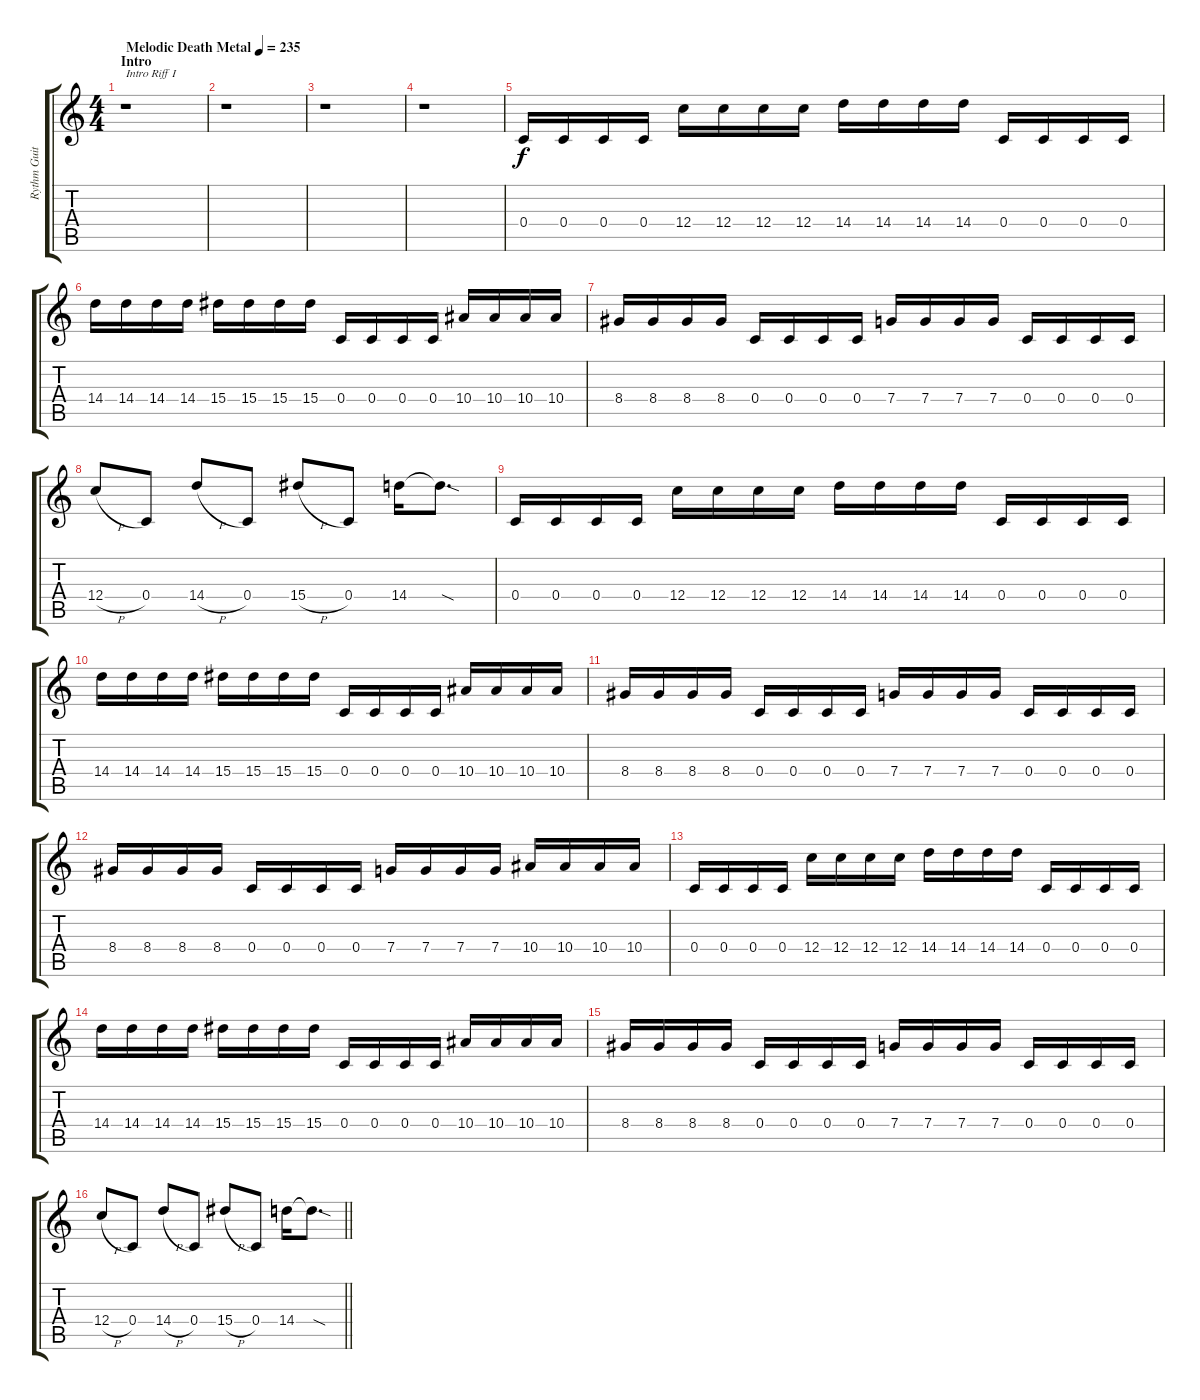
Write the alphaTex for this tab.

\track ("Rythm Guitar II" "Rythm Guit") {instrument overdrivenguitar}
\staff {score tabs}
\tuning (D4 A3 F3 C3 G2 C2) {hide}
\ts (4 4)
\section ("" "Intro")
\tempo (235 "Melodic Death Metal")
\clef g2
\ks c
r.1{txt "Intro Riff I" dy f instrument overdrivenguitar} |
r.1 |
r.1 |
r.1 |
0.4.16{volume 13 balance 14 instrument overdrivenguitar} 0.4.16 0.4.16 0.4.16 12.4.16 12.4.16 12.4.16 12.4.16 14.4.16 14.4.16 14.4.16 14.4.16 0.4.16 0.4.16 0.4.16 0.4.16 |
14.4.16 14.4.16 14.4.16 14.4.16 15.4.16 15.4.16 15.4.16 15.4.16 0.4.16 0.4.16 0.4.16 0.4.16 10.4.16 10.4.16 10.4.16 10.4.16 |
8.4.16 8.4.16 8.4.16 8.4.16 0.4.16 0.4.16 0.4.16 0.4.16 7.4.16 7.4.16 7.4.16 7.4.16 0.4.16 0.4.16 0.4.16 0.4.16 |
12.4{h}.8 0.4.8 14.4{h}.8 0.4.8 15.4{h}.8 0.4.8 14.4.16 14.4{sod t}.8{d} |
0.4.16 0.4.16 0.4.16 0.4.16 12.4.16 12.4.16 12.4.16 12.4.16 14.4.16 14.4.16 14.4.16 14.4.16 0.4.16 0.4.16 0.4.16 0.4.16 |
14.4.16 14.4.16 14.4.16 14.4.16 15.4.16 15.4.16 15.4.16 15.4.16 0.4.16 0.4.16 0.4.16 0.4.16 10.4.16 10.4.16 10.4.16 10.4.16 |
8.4.16 8.4.16 8.4.16 8.4.16 0.4.16 0.4.16 0.4.16 0.4.16 7.4.16 7.4.16 7.4.16 7.4.16 0.4.16 0.4.16 0.4.16 0.4.16 |
8.4.16 8.4.16 8.4.16 8.4.16 0.4.16 0.4.16 0.4.16 0.4.16 7.4.16 7.4.16 7.4.16 7.4.16 10.4.16 10.4.16 10.4.16 10.4.16 |
0.4.16 0.4.16 0.4.16 0.4.16 12.4.16 12.4.16 12.4.16 12.4.16 14.4.16 14.4.16 14.4.16 14.4.16 0.4.16 0.4.16 0.4.16 0.4.16 |
14.4.16 14.4.16 14.4.16 14.4.16 15.4.16 15.4.16 15.4.16 15.4.16 0.4.16 0.4.16 0.4.16 0.4.16 10.4.16 10.4.16 10.4.16 10.4.16 |
8.4.16 8.4.16 8.4.16 8.4.16 0.4.16 0.4.16 0.4.16 0.4.16 7.4.16 7.4.16 7.4.16 7.4.16 0.4.16 0.4.16 0.4.16 0.4.16 |
\barLineRight lightlight
12.4{h}.8 0.4.8 14.4{h}.8 0.4.8 15.4{h}.8 0.4.8 14.4.16 14.4{sod t}.8{d}
